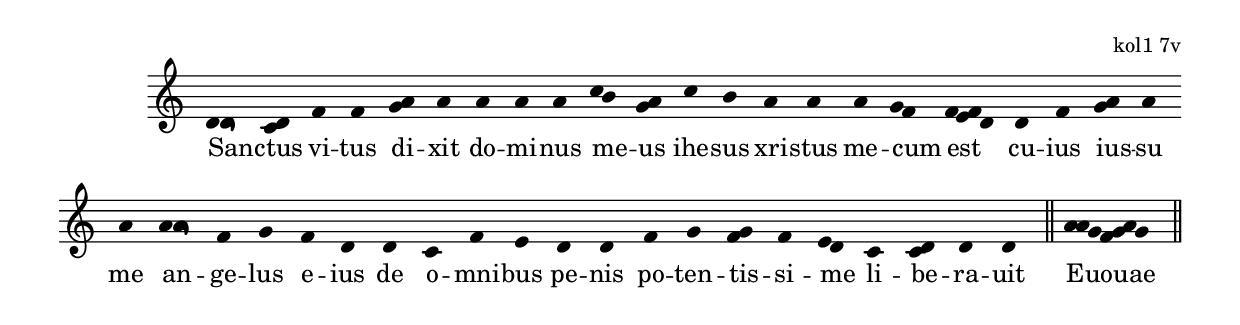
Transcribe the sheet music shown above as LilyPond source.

\version "2.19.32"

\include "../lib/synopsis.ily"

\score {
  \transpose c c' {
    \plainchant
    \melisma { d \strophicus d } \melisma { c d } \bar "" f f \bar "" \melisma { g a } a \bar ""
    a a a \bar "" \melisma { c' b } \melisma { g a } \bar "" c' b \bar "" a a \bar "" a \melisma { g f } \bar "" \melisma { f e f d } \bar ""
    d f \bar "" \melisma { g a } a \bar "" a \bar "" \melisma { a \strophicus a } \bar "" f g \bar "" f d \bar ""
    d \bar "" c f e \bar "" d d \bar ""
    f g \melisma { f g } f \melisma { e d } \bar "" c \melisma { c d } d d \bar "||"

    \melisma { a a g f g a g } \bar "||"
  }
  \addlyrics {
    Sanc -- tus vi -- tus di -- xit
    do -- mi -- nus me -- us ihe -- sus xri -- stus me -- cum est
    cu -- ius ius -- su me an -- ge -- lus e -- ius
    de o -- mni -- bus pe -- nis
    po -- ten -- tis -- si -- me li -- be -- ra -- uit

    Euouae
  }
  \header {
    fontes = "kol1 7v"
  }
}
